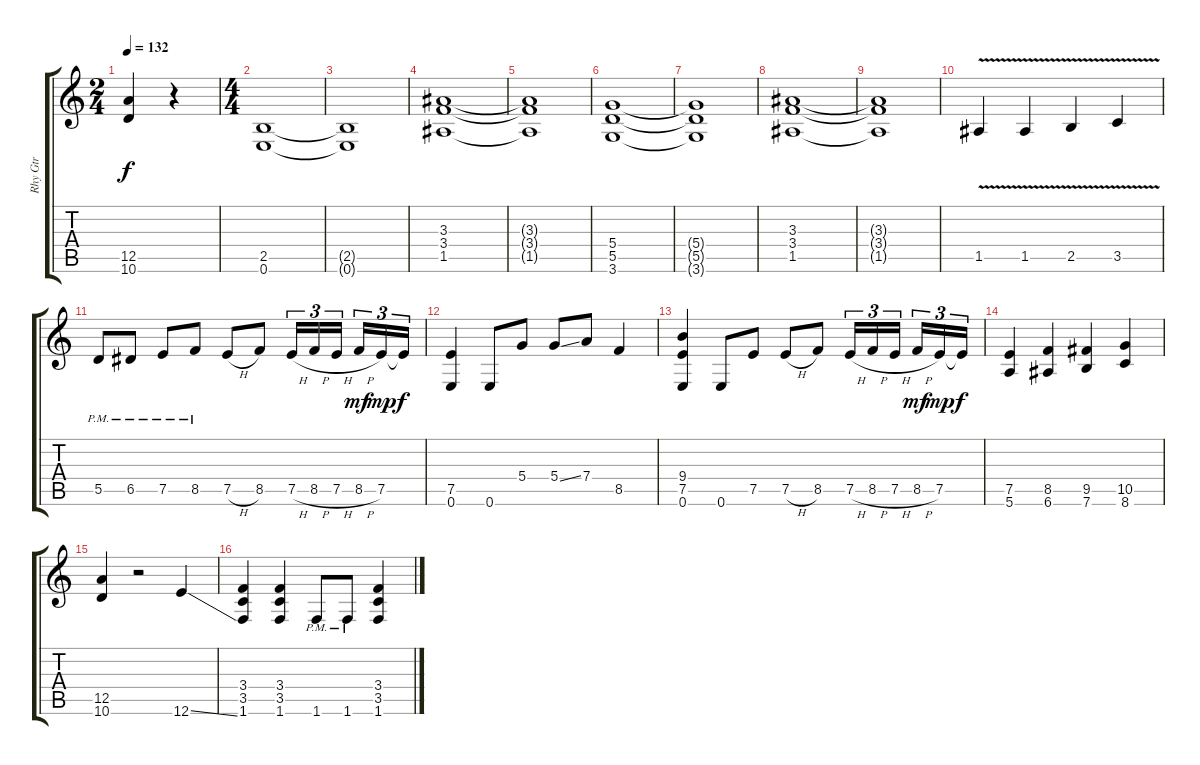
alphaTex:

\track ("Rhy Gtr" "Rhy Gtr") {instrument distortionguitar}
\staff {score tabs}
\tuning (E4 B3 G3 D3 A2 E2) {hide}
\ts (2 4)
\tempo 132
\clef g2
\ks c
(12.5 10.6).4{dy f} r.4 |
\ts (4 4)
(2.5 0.6).1 |
(2.5{t} 0.6{t}).1 |
(3.3 3.4 1.5).1 |
(3.3{t} 3.4{t} 1.5{t}).1 |
(5.4 5.5 3.6).1 |
(5.4{t} 5.5{t} 3.6{t}).1 |
(3.3 3.4 1.5).1 |
(3.3{t} 3.4{t} 1.5{t}).1 |
1.5{v}.4 1.5{v}.4 2.5{v}.4 3.5{v}.4 |
5.5{pm}.8 6.5{pm}.8 7.5{pm}.8 8.5{pm}.8 7.5{h}.8 8.5.8 7.5{h}.16{tu (3 2)} 8.5{h}.16{tu (3 2)} 7.5{h}.16{tu (3 2) beam splitsecondary} 8.5{h}.16{tu (3 2) dy mf} 7.5.16{tu (3 2) dy mp} 7.5{t}.16{tu (3 2) dy f} |
(7.5 0.6).4 0.6.8 5.4.8 5.4{ss}.8 7.4.8 8.5.4 |
(9.4 7.5 0.6).4 0.6.8 7.5.8 7.5{h}.8 8.5.8 7.5{h}.16{tu (3 2)} 8.5{h}.16{tu (3 2)} 7.5{h}.16{tu (3 2) beam splitsecondary} 8.5{h}.16{tu (3 2) dy mf} 7.5.16{tu (3 2) dy mp} 7.5{t}.16{tu (3 2) dy f} |
(7.5 5.6).4 (8.5 6.6).4 (9.5 7.6).4 (10.5 8.6).4 |
(12.5 10.6).4 r.2 12.6{ss}.4 |
(3.4 3.5 1.6).4 (3.4 3.5 1.6).4 1.6{pm}.8 1.6{pm}.8 (3.4 3.5 1.6).4
